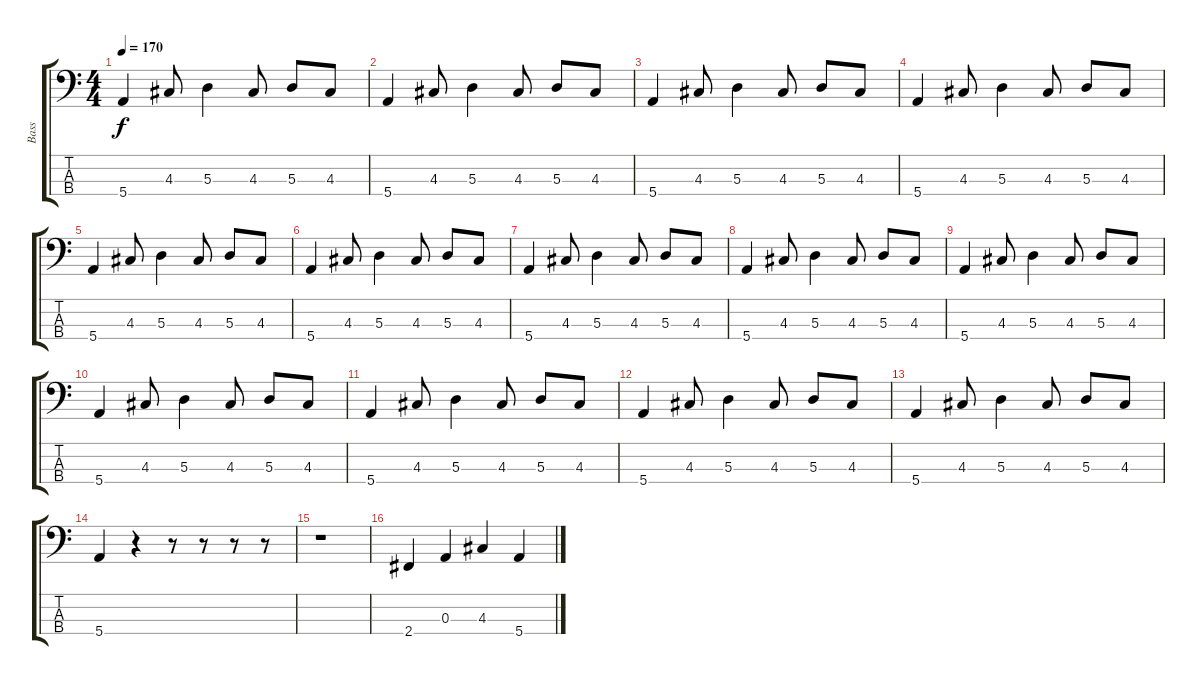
\track ("Bass" "Bass") {instrument electricbassfinger}
\staff {score tabs}
\tuning (G2 D2 A1 E1) {hide}
\ts (4 4)
\tempo 170
\clef f4
\ks c
5.4.4{dy f} 4.3.8 5.3.4 4.3.8 5.3.8 4.3.8 |
5.4.4 4.3.8 5.3.4 4.3.8 5.3.8 4.3.8 |
5.4.4 4.3.8 5.3.4 4.3.8 5.3.8 4.3.8 |
5.4.4 4.3.8 5.3.4 4.3.8 5.3.8 4.3.8 |
5.4.4 4.3.8 5.3.4 4.3.8 5.3.8 4.3.8 |
5.4.4 4.3.8 5.3.4 4.3.8 5.3.8 4.3.8 |
5.4.4 4.3.8 5.3.4 4.3.8 5.3.8 4.3.8 |
5.4.4 4.3.8 5.3.4 4.3.8 5.3.8 4.3.8 |
5.4.4 4.3.8 5.3.4 4.3.8 5.3.8 4.3.8 |
5.4.4 4.3.8 5.3.4 4.3.8 5.3.8 4.3.8 |
5.4.4 4.3.8 5.3.4 4.3.8 5.3.8 4.3.8 |
5.4.4 4.3.8 5.3.4 4.3.8 5.3.8 4.3.8 |
5.4.4 4.3.8 5.3.4 4.3.8 5.3.8 4.3.8 |
5.4.4 r.4 r.8 r.8 r.8 r.8 |
r.1 |
2.4.4 0.3.4 4.3.4 5.4.4
